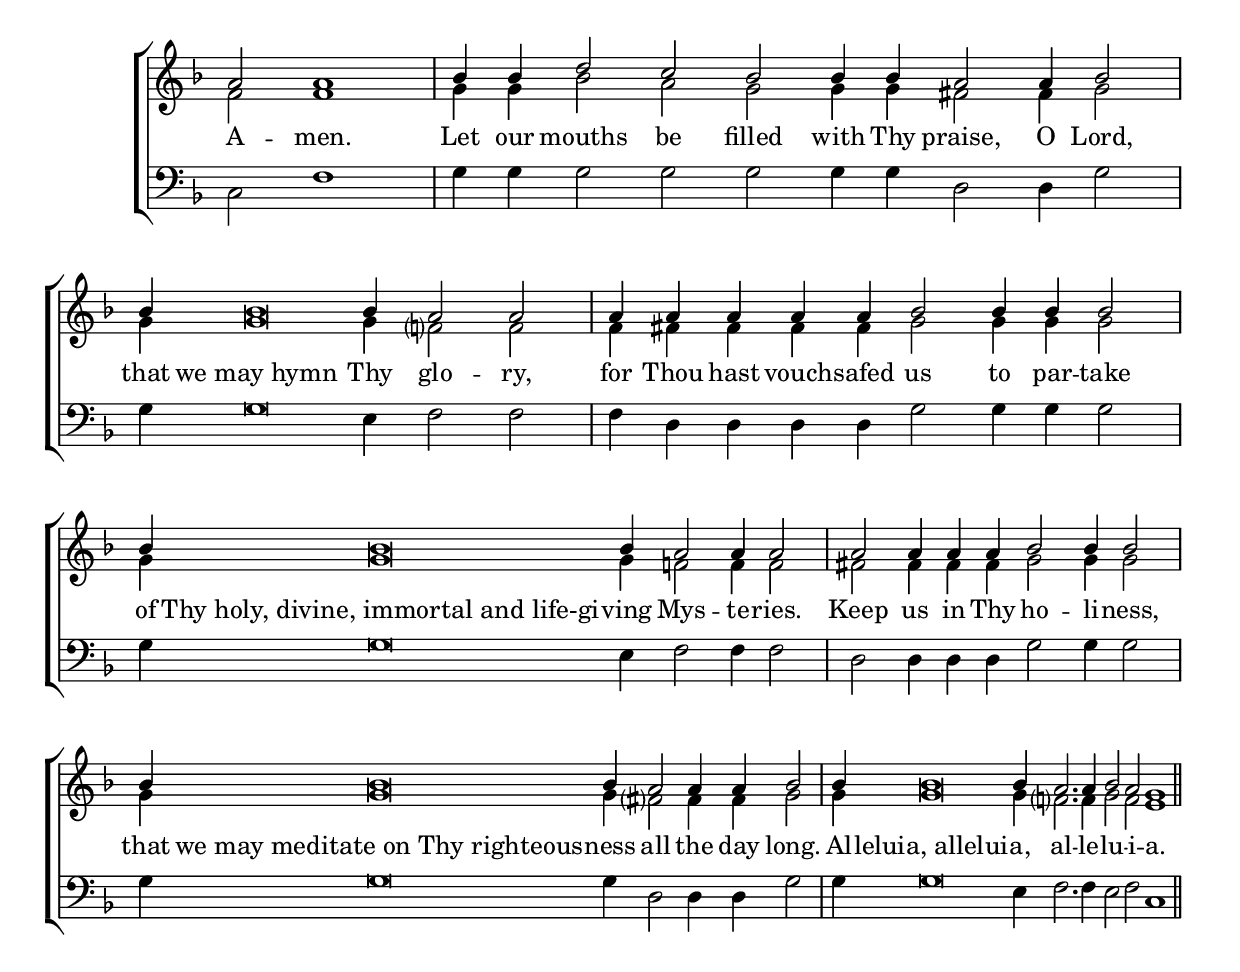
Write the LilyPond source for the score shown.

\include "global_include.ly"

sopranoVoice = \relative c'' {
        a2 a1 \bar "|"
	bf4 bf d2 c bf
	bf4 bf a2 a4 bf2 \bar "|"
	bf4 bf\breve bf4 a2 a2 \bar "|"
	
	a4 a a a a bf2 bf4 bf bf2 \bar "|"
	bf4 bf\breve bf4 a2 a4 a2 \bar "|"
	a2 a4 a a bf2 bf4 bf2 \bar "|"
	bf4 bf\breve bf4 a2 a4 a bf2 \bar "|"
	bf4 bf\breve bf4 a2. a4 bf2 a g1
	\bar "||"
}

altoVoice = \relative c' {
        f2 f1 \bar "|"
	g4 g bf2 a g
	g4 g fs2 fs4 g2 \bar "|"
	g4 g\breve g4 f?2 f2 \bar "|"
	
	f4 fs fs fs fs g2 g4 g g2 \bar "|"
	g4 g\breve g4 f2 f4 f2 \bar "|"
	fs2 fs4 fs fs g2 g4 g2 \bar "|"
	g4 g\breve g4 fs?2 fs4 fs g2 \bar "|"
	g4 g\breve g4 f?2. f4 g2 f e1
	\bar "||"
}

tenorVoice = \relative c' {}

bassVoice = \relative c {
        c2 f1 \bar "|"
	g4 g g2 g g
	g4 g d2 d4 g2 \bar "|"
	g4 g\breve e4 f2 f2 \bar "|"
	
	f4 d d d d g2 g4 g g2 \bar "|"
	g4 g\breve e4 f2 f4 f2 \bar "|"
	d2 d4 d d g2 g4 g2 \bar "|"
	g4 g\breve g4 d2 d4 d g2 \bar "|"
	g4 g\breve e4 f2. f4 e2 f c1
}

words =  \lyricmode {
  % Lyrics follow here.
  A -- men.
  Let our mouths be filled with Thy praise, O Lord,
  that "we may hymn" Thy glo -- ry,
  
  for Thou hast vouch -- safed us to par -- take
  of "Thy holy, divine, immortal and life-gi" -- ving Mys -- te -- ries.
  
  Keep us in Thy ho -- li -- ness,
  that "we may meditate on Thy righteous" -- ness all the day long.
  
  Al -- "leluia, allelui" -- a, al -- le -- lu -- i -- a.
}

\include "global_score.ly"